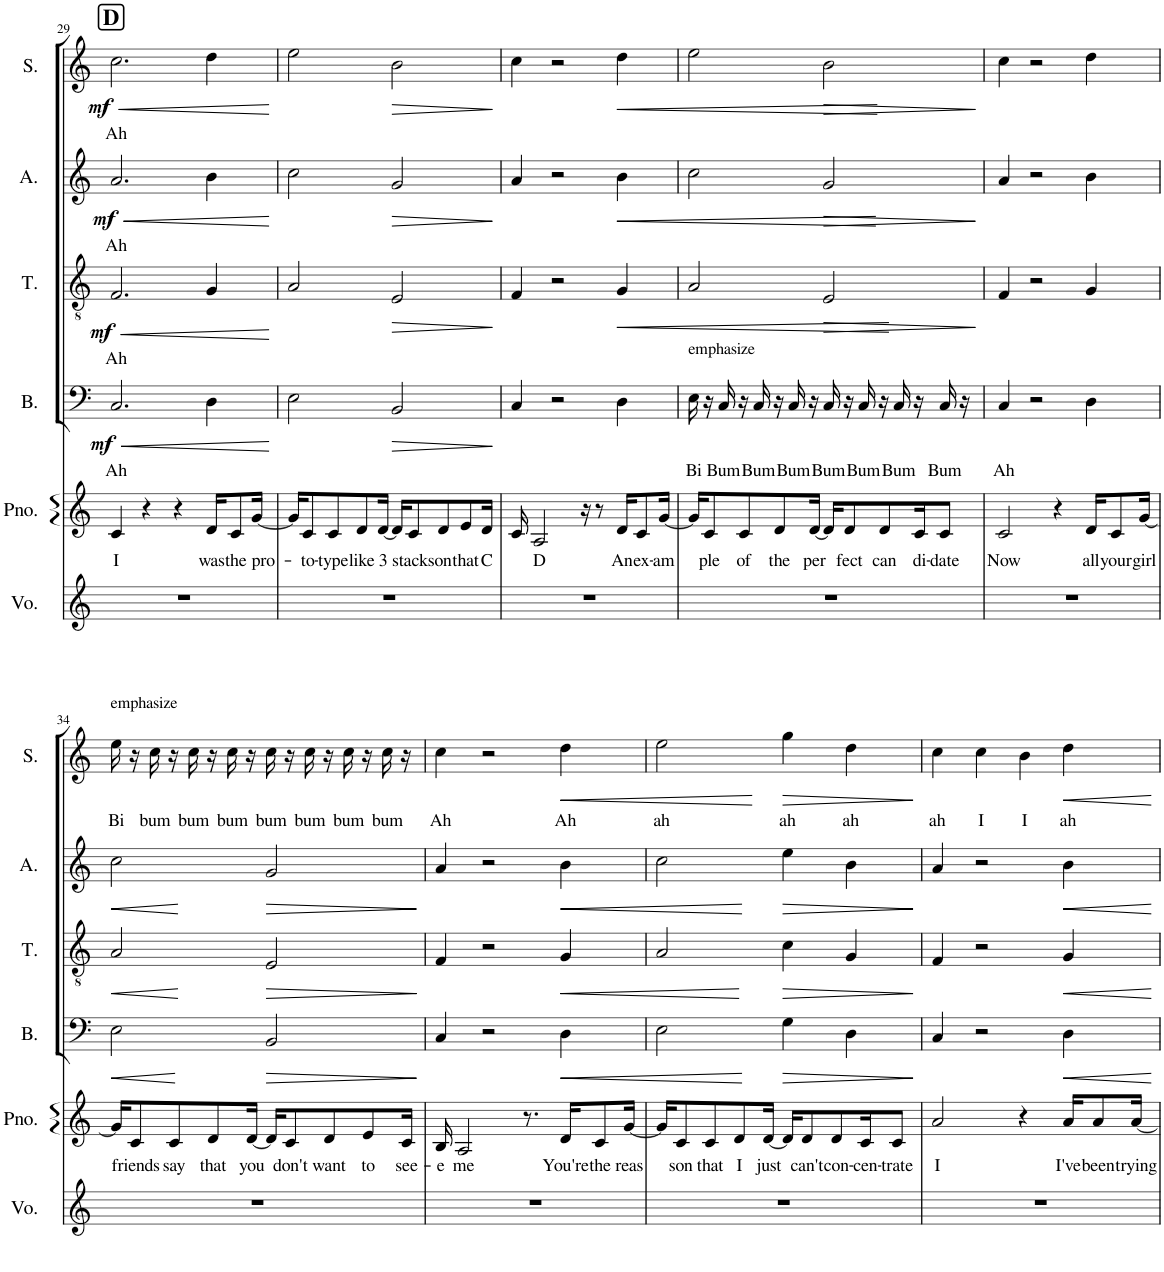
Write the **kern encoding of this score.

**kern	**kern	**text	**kern	**text	**dynam	**kern	**text	**dynam	**kern	**text	**dynam	**kern	**text	**dynam
*part6	*part5	*part5	*part4	*part4	*part4	*part3	*part3	*part3	*part2	*part2	*part2	*part1	*part1	*part1
*staff6	*staff5	*staff5	*staff4	*staff4	*staff4	*staff3	*staff3	*staff3	*staff2	*staff2	*staff2	*staff1	*staff1	*staff1
*I"Solo 2	*I"Solo 1	*	*I"Bass	*	*	*I"Tenor	*	*	*I"Alto	*	*	*I"Soprano	*	*
*	*	*	*I'B.	*	*	*I'T.	*	*	*I'A.	*	*	*I'S.	*	*
!!LO:PB:g=z
*clefG2	*clefG2	*	*clefF4	*	*	*clefGv2	*	*	*clefG2	*	*	*clefG2	*	*
*k[]	*k[]	*	*k[]	*	*	*k[]	*	*	*k[]	*	*	*k[]	*	*
*M4/4	*M4/4	*	*M4/4	*	*	*M4/4	*	*	*M4/4	*	*	*M4/4	*	*
!!LO:REH:place=s1:a:B:cj:fs=14:t=D
=29	=29	=29	=29	=29	=29	=29	=29	=29	=29	=29	=29	=29	=29	=29
!	!	!LO:LY:b	!	!LO:LY:b	!LO:HP:b	!	!LO:LY:b	!LO:HP:b	!	!LO:LY:b	!LO:HP:b	!	!LO:LY:b	!LO:HP:b
!	!	!	!	!	!LO:DY:n=1:b	!	!	!LO:DY:n=1:b	!	!	!LO:DY:n=1:b	!	!	!LO:DY:n=1:b
1r	4c/	I	2.C/	Ah	< mf	2.F/	Ah	< mf	2.a/	Ah	< mf	2.cc\	Ah	< mf
.	4r	.	.	.	.	.	.	.	.	.	.	.	.	.
.	4r	.	.	.	.	.	.	.	.	.	.	.	.	.
!	!	!LO:LY:b	!	!	!	!	!	!	!	!	!	!	!	!
.	16d/KL	was	4D\	.	.	4G/	.	.	4b\	.	.	4dd\	.	.
!	!	!LO:LY:b	!	!	!	!	!	!	!	!	!	!	!	!
.	8c/	the	.	.	.	.	.	.	.	.	.	.	.	.
!	!	!LO:LY:b	!	!	!	!	!	!	!	!	!	!	!	!
.	[16g/Jk	pro-	.	.	.	.	.	.	.	.	.	.	.	.
.	.	.	.	.	[	.	.	[	.	.	[	.	.	[
=30	=30	=30	=30	=30	=30	=30	=30	=30	=30	=30	=30	=30	=30	=30
1r	16g/KL]	.	2E\	.	.	2A/	.	.	2cc\	.	.	2ee\	.	.
!	!	!LO:LY:b	!	!	!	!	!	!	!	!	!	!	!	!
.	8c/	-to-	.	.	.	.	.	.	.	.	.	.	.	.
!	!	!LO:LY:b	!	!	!	!	!	!	!	!	!	!	!	!
.	8c/	-type	.	.	.	.	.	.	.	.	.	.	.	.
!	!	!LO:LY:b	!	!	!	!	!	!	!	!	!	!	!	!
.	8d/	like	.	.	.	.	.	.	.	.	.	.	.	.
!	!	!LO:LY:b	!	!	!	!	!	!	!	!	!	!	!	!
.	[16d/Jk	3	.	.	.	.	.	.	.	.	.	.	.	.
!	!	!	!	!	!LO:HP:b	!	!	!LO:HP:b	!	!	!LO:HP:b	!	!	!LO:HP:b
.	16d/KL]	.	2BB/	.	>	2E/	.	>	2g/	.	>	2b\	.	>
!	!	!LO:LY:b	!	!	!	!	!	!	!	!	!	!	!	!
.	8c/	stacks	.	.	.	.	.	.	.	.	.	.	.	.
!	!	!LO:LY:b	!	!	!	!	!	!	!	!	!	!	!	!
.	8d/	on	.	.	.	.	.	.	.	.	.	.	.	.
!	!	!LO:LY:b	!	!	!	!	!	!	!	!	!	!	!	!
.	8e/	that	.	.	.	.	.	.	.	.	.	.	.	.
!	!	!LO:LY:b	!	!	!	!	!	!	!	!	!	!	!	!
.	16d/Jk	C	.	.	.	.	.	.	.	.	.	.	.	.
.	.	.	.	.	]	.	.	]	.	.	]	.	.	]
=31	=31	=31	=31	=31	=31	=31	=31	=31	=31	=31	=31	=31	=31	=31
1r	16c/	.	4C/	.	.	4F/	.	.	4a/	.	.	4cc\	.	.
!	!	!LO:LY:b	!	!	!	!	!	!	!	!	!	!	!	!
.	2A/	D	.	.	.	.	.	.	.	.	.	.	.	.
.	.	.	2r	.	.	2r	.	.	2r	.	.	2r	.	.
.	16r	.	.	.	.	.	.	.	.	.	.	.	.	.
.	8r	.	.	.	.	.	.	.	.	.	.	.	.	.
!	!	!LO:LY:b	!	!	!	!	!	!LO:HP:b	!	!	!LO:HP:b	!	!	!LO:HP:b
.	16d/KL	An	4D\	.	.	4G/	.	<	4b\	.	<	4dd\	.	<
!	!	!LO:LY:b	!	!	!	!	!	!	!	!	!	!	!	!
.	8c/	ex-	.	.	.	.	.	.	.	.	.	.	.	.
!	!	!LO:LY:b	!	!	!	!	!	!	!	!	!	!	!	!
.	[16g/Jk	-am	.	.	.	.	.	.	.	.	.	.	.	.
.	.	.	.	.	.	.	.	[	.	.	[	.	.	[
=32	=32	=32	=32	=32	=32	=32	=32	=32	=32	=32	=32	=32	=32	=32
!	!	!	!LO:TX:a:t=emphasize	!	!	!	!	!	!	!	!	!	!	!
!	!	!	!	!LO:LY:b	!	!	!	!	!	!	!	!	!	!
1r	16g/KL]	.	16E\	Bi	.	2A/	.	.	2cc\	.	.	2ee\	.	.
!	!	!LO:LY:b	!	!	!	!	!	!	!	!	!	!	!	!
.	8c/	ple	16r	.	.	.	.	.	.	.	.	.	.	.
!	!	!	!	!LO:LY:b	!	!	!	!	!	!	!	!	!	!
.	.	.	16C/	Bum	.	.	.	.	.	.	.	.	.	.
!	!	!LO:LY:b	!	!	!	!	!	!	!	!	!	!	!	!
.	8c/	of	16r	.	.	.	.	.	.	.	.	.	.	.
!	!	!	!	!LO:LY:b	!	!	!	!	!	!	!	!	!	!
.	.	.	16C/	Bum	.	.	.	.	.	.	.	.	.	.
!	!	!LO:LY:b	!	!	!	!	!	!	!	!	!	!	!	!
.	8d/	the	16r	.	.	.	.	.	.	.	.	.	.	.
!	!	!	!	!LO:LY:b	!	!	!	!	!	!	!	!	!	!
.	.	.	16C/	Bum	.	.	.	.	.	.	.	.	.	.
!	!	!LO:LY:b	!	!	!	!	!	!	!	!	!	!	!	!
.	[16d/Jk	per	16r	.	.	.	.	.	.	.	.	.	.	.
!	!	!	!	!LO:LY:b	!	!	!	!LO:HP:b	!	!	!LO:HP:b	!	!	!LO:HP:b
.	16d/KL]	.	16C/	Bum	.	2E/	.	>	2g/	.	>	2b\	.	>
!	!	!LO:LY:b	!	!	!	!	!	!	!	!	!	!	!	!
.	8d/	fect	16r	.	.	.	.	.	.	.	.	.	.	.
!	!	!	!	!LO:LY:b	!	!	!	!	!	!	!	!	!	!
.	.	.	16C/	Bum	.	.	.	.	.	.	.	.	.	.
!	!	!LO:LY:b	!	!	!	!	!	!	!	!	!	!	!	!
.	8d/	can	16r	.	.	.	.	.	.	.	.	.	.	.
!	!	!	!	!LO:LY:b	!	!	!	!	!	!	!	!	!	!
.	.	.	16C/	Bum	.	.	.	.	.	.	.	.	.	.
!	!	!LO:LY:b	!	!	!	!	!	!	!	!	!	!	!	!
.	16c/K	di-	16r	.	.	.	.	.	.	.	.	.	.	.
!	!	!LO:LY:b	!	!LO:LY:b	!	!	!	!	!	!	!	!	!	!
.	8c/J	-date	16C/	Bum	.	.	.	.	.	.	.	.	.	.
.	.	.	16r	.	.	.	.	.	.	.	.	.	.	.
.	.	.	.	.	.	.	.	]	.	.	]	.	.	]
=33	=33	=33	=33	=33	=33	=33	=33	=33	=33	=33	=33	=33	=33	=33
!	!	!LO:LY:b	!	!LO:LY:b	!	!	!	!	!	!	!	!	!	!
1r	2c/	Now	4C/	Ah	.	4F/	.	.	4a/	.	.	4cc\	.	.
.	.	.	2r	.	.	2r	.	.	2r	.	.	2r	.	.
.	4r	.	.	.	.	.	.	.	.	.	.	.	.	.
!	!	!LO:LY:b	!	!	!	!	!	!	!	!	!	!	!	!
.	16d/KL	all	4D\	.	.	4G/	.	.	4b\	.	.	4dd\	.	.
!	!	!LO:LY:b	!	!	!	!	!	!	!	!	!	!	!	!
.	8c/	your	.	.	.	.	.	.	.	.	.	.	.	.
!	!	!LO:LY:b	!	!	!	!	!	!	!	!	!	!	!	!
.	[16g/Jk	girl	.	.	.	.	.	.	.	.	.	.	.	.
!!LO:LB:g=z
=34	=34	=34	=34	=34	=34	=34	=34	=34	=34	=34	=34	=34	=34	=34
!	!	!	!	!	!	!	!	!	!	!	!	!LO:TX:a:t=emphasize	!	!
!	!	!	!	!	!LO:HP:b	!	!	!LO:HP:b	!	!	!LO:HP:b	!	!LO:LY:b	!
1r	16g/KL]	.	2E\	.	<	2A/	.	<	2cc\	.	<	16ee\	Bi	.
!	!	!LO:LY:b	!	!	!	!	!	!	!	!	!	!	!	!
.	8c/	friends	.	.	.	.	.	.	.	.	.	16r	.	.
!	!	!	!	!	!	!	!	!	!	!	!	!	!LO:LY:b	!
.	.	.	.	.	.	.	.	.	.	.	.	16cc\	bum	.
!	!	!LO:LY:b	!	!	!	!	!	!	!	!	!	!	!	!
.	8c/	say	.	.	.	.	.	.	.	.	.	16r	.	.
!	!	!	!	!	!	!	!	!	!	!	!	!	!LO:LY:b	!
.	.	.	.	.	.	.	.	.	.	.	.	16cc\	bum	.
!	!	!LO:LY:b	!	!	!	!	!	!	!	!	!	!	!	!
.	8d/	that	.	.	.	.	.	.	.	.	.	16r	.	.
!	!	!	!	!	!	!	!	!	!	!	!	!	!LO:LY:b	!
.	.	.	.	.	.	.	.	.	.	.	.	16cc\	bum	.
!	!	!LO:LY:b	!	!	!	!	!	!	!	!	!	!	!	!
.	[16d/Jk	you	.	.	.	.	.	.	.	.	.	16r	.	.
!	!	!	!	!	!LO:HP:b	!	!	!LO:HP:b	!	!	!LO:HP:b	!	!LO:LY:b	!
.	16d/KL]	.	2BB/	.	>	2E/	.	>	2g/	.	>	16cc\	bum	.
!	!	!LO:LY:b	!	!	!	!	!	!	!	!	!	!	!	!
.	8c/	don't	.	.	.	.	.	.	.	.	.	16r	.	.
!	!	!	!	!	!	!	!	!	!	!	!	!	!LO:LY:b	!
.	.	.	.	.	.	.	.	.	.	.	.	16cc\	bum	.
!	!	!LO:LY:b	!	!	!	!	!	!	!	!	!	!	!	!
.	8d/	want	.	.	.	.	.	.	.	.	.	16r	.	.
!	!	!	!	!	!	!	!	!	!	!	!	!	!LO:LY:b	!
.	.	.	.	.	.	.	.	.	.	.	.	16cc\	bum	.
!	!	!LO:LY:b	!	!	!	!	!	!	!	!	!	!	!	!
.	8e/	to	.	.	.	.	.	.	.	.	.	16r	.	.
!	!	!	!	!	!	!	!	!	!	!	!	!	!LO:LY:b	!
.	.	.	.	.	.	.	.	.	.	.	.	16cc\	bum	.
!	!	!LO:LY:b	!	!	!	!	!	!	!	!	!	!	!	!
.	16c/Jk	see-	.	.	.	.	.	.	.	.	.	16r	.	.
.	.	.	.	.	[ ]	.	.	[ ]	.	.	[ ]	.	.	.
=35	=35	=35	=35	=35	=35	=35	=35	=35	=35	=35	=35	=35	=35	=35
!	!	!LO:LY:b	!	!	!	!	!	!	!	!	!	!	!LO:LY:b	!
1r	16B/	-e	4C/	.	.	4F/	.	.	4a/	.	.	4cc\	Ah	.
!	!	!LO:LY:b	!	!	!	!	!	!	!	!	!	!	!	!
.	2A/	me	.	.	.	.	.	.	.	.	.	.	.	.
.	.	.	2r	.	.	2r	.	.	2r	.	.	2r	.	.
.	8.r	.	.	.	.	.	.	.	.	.	.	.	.	.
!	!	!LO:LY:b	!	!	!LO:HP:b	!	!	!LO:HP:b	!	!	!LO:HP:b	!	!LO:LY:b	!LO:HP:b
.	16d/KL	You're	4D\	.	<	4G/	.	<	4b\	.	<	4dd\	Ah	<
!	!	!LO:LY:b	!	!	!	!	!	!	!	!	!	!	!	!
.	8c/	the	.	.	.	.	.	.	.	.	.	.	.	.
!	!	!LO:LY:b	!	!	!	!	!	!	!	!	!	!	!	!
.	[16g/Jk	reas	.	.	.	.	.	.	.	.	.	.	.	.
.	.	.	.	.	[	.	.	[	.	.	[	.	.	[
=36	=36	=36	=36	=36	=36	=36	=36	=36	=36	=36	=36	=36	=36	=36
!	!	!	!	!	!	!	!	!	!	!	!	!	!LO:LY:b	!
1r	16g/KL]	.	2E\	.	.	2A/	.	.	2cc\	.	.	2ee\	ah	.
!	!	!LO:LY:b	!	!	!	!	!	!	!	!	!	!	!	!
.	8c/	son	.	.	.	.	.	.	.	.	.	.	.	.
!	!	!LO:LY:b	!	!	!	!	!	!	!	!	!	!	!	!
.	8c/	that	.	.	.	.	.	.	.	.	.	.	.	.
!	!	!LO:LY:b	!	!	!	!	!	!	!	!	!	!	!	!
.	8d/	I	.	.	.	.	.	.	.	.	.	.	.	.
!	!	!LO:LY:b	!	!	!	!	!	!	!	!	!	!	!	!
.	[16d/Jk	just	.	.	.	.	.	.	.	.	.	.	.	.
!	!	!	!	!	!LO:HP:b	!	!	!LO:HP:b	!	!	!LO:HP:b	!	!LO:LY:b	!LO:HP:b
.	16d/KL]	.	4G\	.	>	4c\	.	>	4ee\	.	>	4gg\	ah	>
!	!	!LO:LY:b	!	!	!	!	!	!	!	!	!	!	!	!
.	8d/	can't	.	.	.	.	.	.	.	.	.	.	.	.
!	!	!LO:LY:b	!	!	!	!	!	!	!	!	!	!	!	!
.	8d/	con-	.	.	.	.	.	.	.	.	.	.	.	.
!	!	!	!	!	!	!	!	!	!	!	!	!	!LO:LY:b	!
.	.	.	4D\	.	.	4G/	.	.	4b\	.	.	4dd\	ah	.
!	!	!LO:LY:b	!	!	!	!	!	!	!	!	!	!	!	!
.	16c/K	-cen-	.	.	.	.	.	.	.	.	.	.	.	.
!	!	!LO:LY:b	!	!	!	!	!	!	!	!	!	!	!	!
.	8c/J	-trate	.	.	.	.	.	.	.	.	.	.	.	.
.	.	.	.	.	]	.	.	]	.	.	]	.	.	]
=37	=37	=37	=37	=37	=37	=37	=37	=37	=37	=37	=37	=37	=37	=37
!	!	!LO:LY:b	!	!	!	!	!	!	!	!	!	!	!LO:LY:b	!
1r	2a/	I	4C/	.	.	4F/	.	.	4a/	.	.	4cc\	ah	.
!	!	!	!	!	!	!	!	!	!	!	!	!	!LO:LY:b	!
.	.	.	2r	.	.	2r	.	.	2r	.	.	4cc\	I	.
!	!	!	!	!	!	!	!	!	!	!	!	!	!LO:LY:b	!
.	4r	.	.	.	.	.	.	.	.	.	.	4b\	I	.
!	!	!LO:LY:b	!	!	!LO:HP:b	!	!	!LO:HP:b	!	!	!LO:HP:b	!	!LO:LY:b	!LO:HP:b
.	16a/KL	I've	4D\	.	<	4G/	.	<	4b\	.	<	4dd\	ah	<
!	!	!LO:LY:b	!	!	!	!	!	!	!	!	!	!	!	!
.	8a/	been	.	.	.	.	.	.	.	.	.	.	.	.
!	!	!LO:LY:b	!	!	!	!	!	!	!	!	!	!	!	!
.	[16a/Jk	trying	.	.	.	.	.	.	.	.	.	.	.	.
.	.	.	.	.	[	.	.	[	.	.	[	.	.	[
=	=	=	=	=	=	=	=	=	=	=	=	=	=	=
*-	*-	*-	*-	*-	*-	*-	*-	*-	*-	*-	*-	*-	*-	*-
